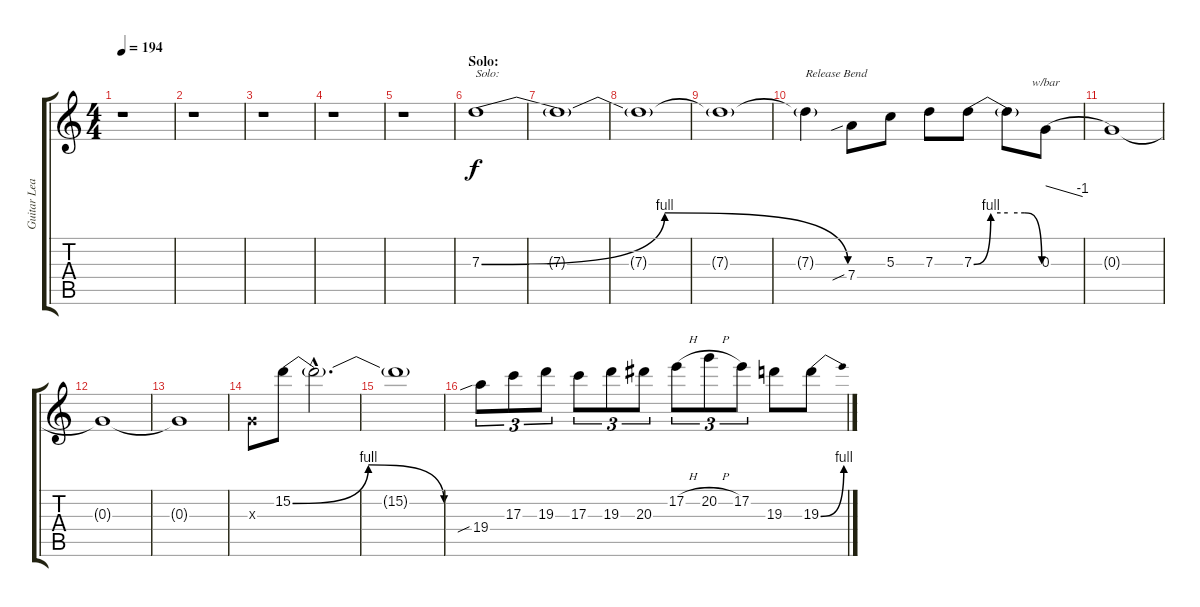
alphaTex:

\track ("Guitar Leads" "Guitar Lea") {instrument distortionguitar}
\staff {score tabs}
\tuning (E4 B3 G3 D3 A2 E2) {hide}
\ts (4 4)
\tempo 194
\clef g2
\ks c
r.1{dy f} |
r.1 |
r.1 |
r.1 |
r.1 |
\section ("" "Solo:")
7.3{be (bendrelease 0 0 5 4 45 4 60 0)}.1{txt "Solo:"} |
7.3{t}.1 |
7.3{t}.1 |
7.3{t}.1 |
7.3{t}.4{txt "Release Bend"} 7.4{sib}.8 5.3.8 7.3.8 7.3{be (custom 0 0 15 4 30 4 45 4 60 0)}.8 7.3{t}.8 0.3.8{tbe (dive default 0 0 60 -4)} |
0.3{t}.1 |
0.3{t}.1 |
0.3{t}.1 |
0.3{x}.8 15.2{be (bendrelease 0 0 15 4 45 4 60 0)}.8 15.2{hac t}.2{d} |
15.2{t}.1 |
19.4{sib}.8{tu (3 2)} 17.3.8{tu (3 2)} 19.3.8{tu (3 2)} 17.3.8{tu (3 2)} 19.3.8{tu (3 2)} 20.3.8{tu (3 2)} 17.2{h}.8{tu (3 2)} 20.2{h}.8{tu (3 2)} 17.2.8{tu (3 2)} 19.3.8 19.3{be (bend 0 0 60 4)}.8
